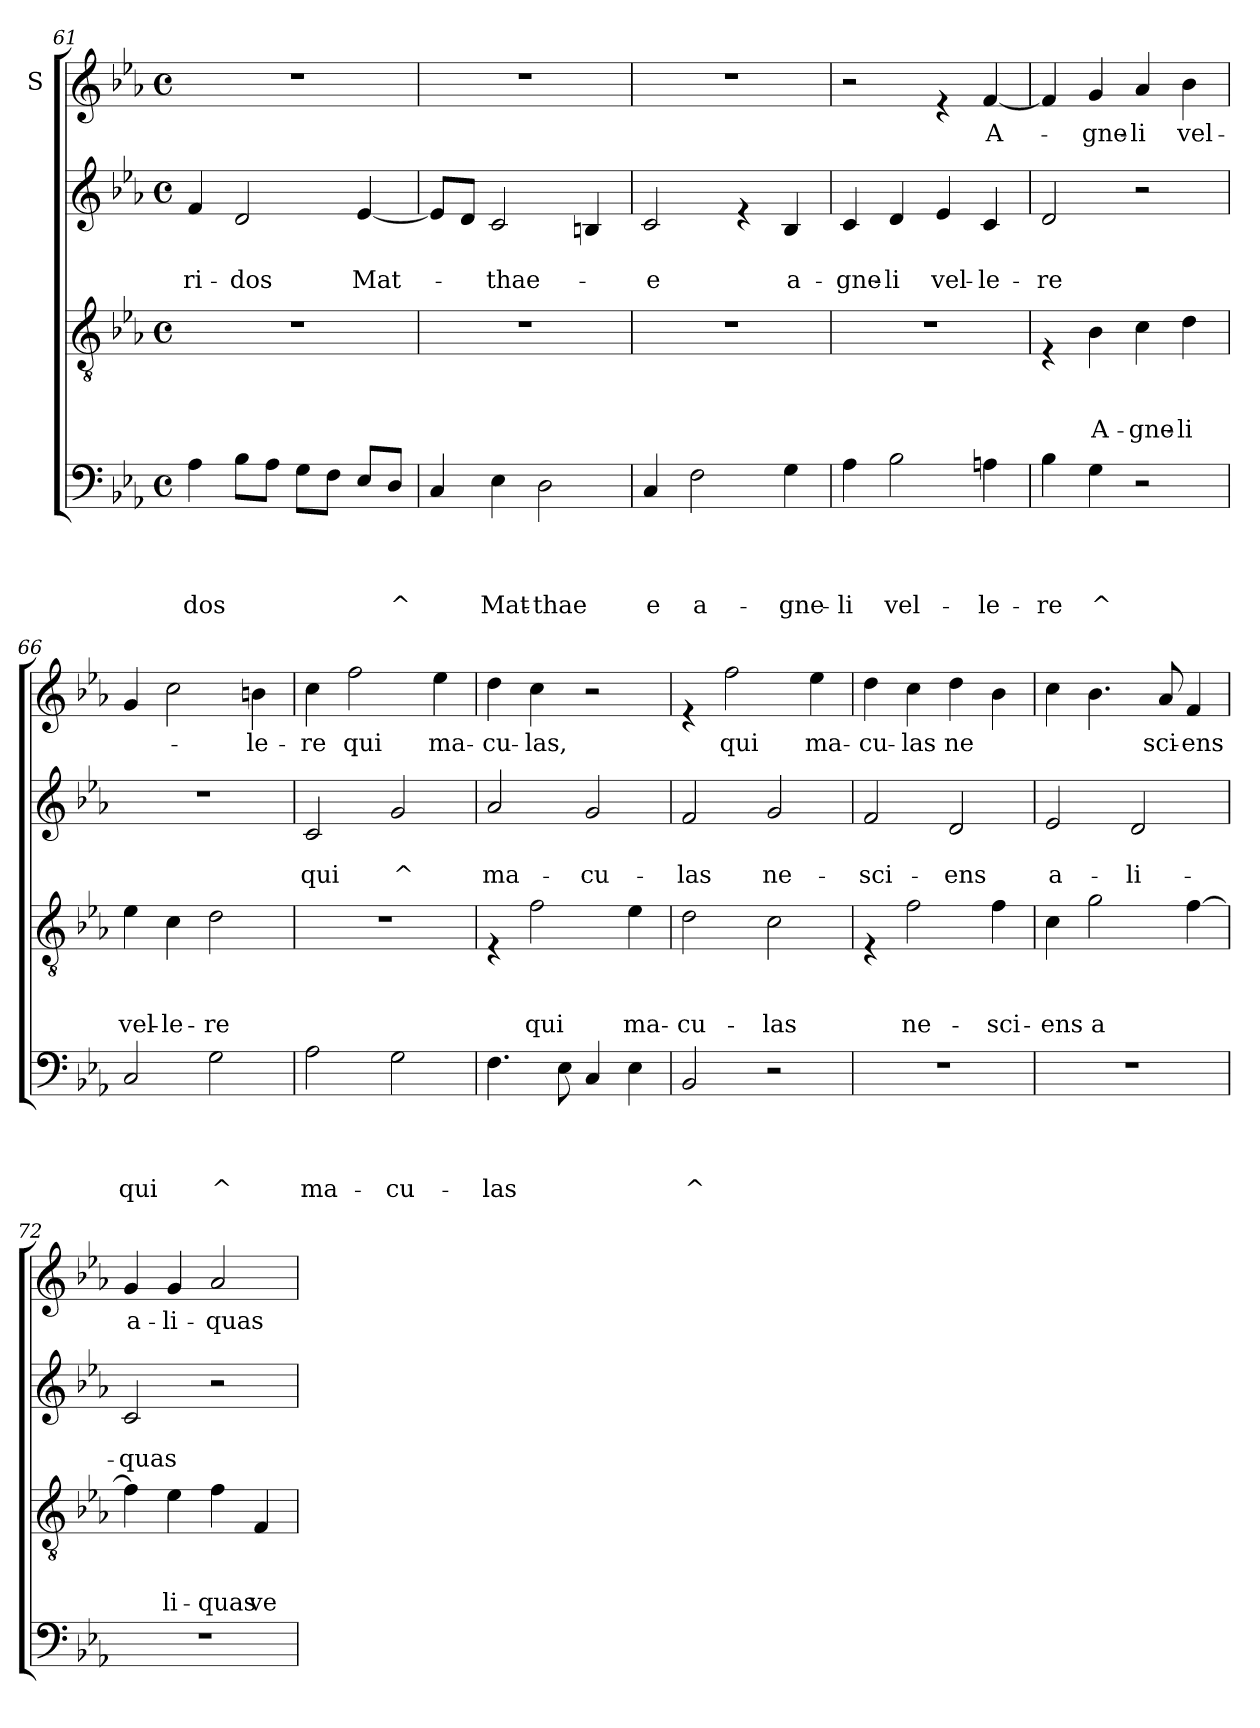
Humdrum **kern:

**kern	**text	**text	**text	**text	**kern	**text	**text	**text	**kern	**text	**text	**kern	**text
*part4	*part4	*part4	*part4	*part4	*part3	*part3	*part3	*part3	*part2	*part2	*part2	*part1	*part1
*staff4	*staff4	*staff4	*staff4	*staff4	*staff3	*staff3	*staff3	*staff3	*staff2	*staff2	*staff2	*staff1	*staff1
*	*	*	*	*	*	*	*	*	*	*	*	*I"S	*
*clefF4	*	*	*	*	*clefGv2	*	*	*	*clefG2	*	*	*clefG2	*
*k[b-e-a-]	*	*	*	*	*k[b-e-a-]	*	*	*	*k[b-e-a-]	*	*	*k[b-e-a-]	*
*E-:	*	*	*	*	*E-:	*	*	*	*E-:	*	*	*E-:	*
*M4/4	*	*	*	*	*M4/4	*	*	*	*M4/4	*	*	*M4/4	*
*met(c)	*	*	*	*	*met(c)	*	*	*	*met(c)	*	*	*met(c)	*
=61	=61	=61	=61	=61	=61	=61	=61	=61	=61	=61	=61	=61	=61
!	!	!	!	!LO:LY:b	!	!	!	!	!	!	!LO:LY:b	!	!
4A-\	.	.	.	-dos	1r	.	.	.	4f/	.	-ri-	1r	.
!	!	!	!	!	!	!	!	!	!	!	!LO:LY:b	!	!
8B-\L	.	.	.	.	.	.	.	.	2d/	.	-dos	.	.
8A-\J	.	.	.	.	.	.	.	.	.	.	.	.	.
8G\L	.	.	.	.	.	.	.	.	.	.	.	.	.
8F\J	.	.	.	.	.	.	.	.	.	.	.	.	.
!	!	!	!	!	!	!	!	!	!	!	!LO:LY:b	!	!
8E-/L	.	.	.	.	.	.	.	.	[<4e-/	.	Mat-	.	.
!	!	!	!	!LO:LY:b	!	!	!	!	!	!	!	!	!
8D/J	.	.	.	^	.	.	.	.	.	.	.	.	.
!!LO:PB:g=z
=62	=62	=62	=62	=62	=62	=62	=62	=62	=62	=62	=62	=62	=62
4C/	.	.	.	.	1r	.	.	.	8e-/L]	.	.	1r	.
.	.	.	.	.	.	.	.	.	8d/J	.	.	.	.
!	!	!	!	!LO:LY:b	!	!	!	!	!	!	!LO:LY:b	!	!
4E-\	.	.	.	Mat-	.	.	.	.	2c/	.	-thae-	.	.
!	!	!	!	!LO:LY:b	!	!	!	!	!	!	!	!	!
2D\	.	.	.	-thae	.	.	.	.	.	.	.	.	.
.	.	.	.	.	.	.	.	.	4Bn/	.	.	.	.
=63	=63	=63	=63	=63	=63	=63	=63	=63	=63	=63	=63	=63	=63
!	!	!	!	!LO:LY:b	!	!	!	!	!	!	!LO:LY:b	!	!
4C/	.	.	.	e	1r	.	.	.	2c/	.	-e	1r	.
!	!	!	!	!LO:LY:b	!	!	!	!	!	!	!	!	!
2F\	.	.	.	a-	.	.	.	.	.	.	.	.	.
.	.	.	.	.	.	.	.	.	4re	.	.	.	.
!	!	!	!	!LO:LY:b	!	!	!	!	!	!	!LO:LY:b	!	!
4G\	.	.	.	-gne-	.	.	.	.	4B-/	.	a-	.	.
=64	=64	=64	=64	=64	=64	=64	=64	=64	=64	=64	=64	=64	=64
!	!	!	!	!LO:LY:b	!	!	!	!	!	!	!LO:LY:b	!	!
4A-\	.	.	.	-li	1r	.	.	.	4c/	.	-gne-	2r	.
!	!	!	!	!LO:LY:b	!	!	!	!	!	!	!LO:LY:b	!	!
2B-\	.	.	.	vel-	.	.	.	.	4d/	.	-li	.	.
!	!	!	!	!	!	!	!	!	!	!	!LO:LY:b	!	!
.	.	.	.	.	.	.	.	.	4e-/	.	vel-	4re	.
!	!	!	!	!LO:LY:b	!	!	!	!	!	!	!LO:LY:b	!	!LO:LY:b
4An\	.	.	.	-le-	.	.	.	.	4c/	.	-le-	[<4f/	A-
=65	=65	=65	=65	=65	=65	=65	=65	=65	=65	=65	=65	=65	=65
!	!	!	!	!LO:LY:b	!	!	!	!	!	!	!LO:LY:b	!	!
4B-\	.	.	.	-re	4rE	.	.	.	2d/	.	-re	4f/]	.
!	!	!	!	!LO:LY:b	!	!	!	!LO:LY:b	!	!	!	!	!LO:LY:b
4G\	.	.	.	^	4B-\	.	.	A-	.	.	.	4g/	-gne-
!	!	!	!	!	!	!	!	!LO:LY:b	!	!	!	!	!LO:LY:b
2r	.	.	.	.	4c\	.	.	-gne-	2r	.	.	4a-/	-li
!	!	!	!	!	!	!	!	!LO:LY:b	!	!	!	!	!LO:LY:b
.	.	.	.	.	4d\	.	.	-li	.	.	.	4b-\	vel-
=66	=66	=66	=66	=66	=66	=66	=66	=66	=66	=66	=66	=66	=66
!	!	!	!	!LO:LY:b	!	!	!	!LO:LY:b	!	!	!	!	!
2C/	.	.	.	qui	4e-\	.	.	vel-	1r	.	.	4g/	.
!	!	!	!	!	!	!	!	!LO:LY:b	!	!	!	!	!
.	.	.	.	.	4c\	.	.	-le-	.	.	.	2cc\	.
!	!	!	!	!LO:LY:b	!	!	!	!LO:LY:b	!	!	!	!	!
2G\	.	.	.	^	2d\	.	.	-re	.	.	.	.	.
!	!	!	!	!	!	!	!	!	!	!	!	!	!LO:LY:b
.	.	.	.	.	.	.	.	.	.	.	.	4bn\	-le-
!!LO:LB:g=z
=67	=67	=67	=67	=67	=67	=67	=67	=67	=67	=67	=67	=67	=67
!	!	!	!	!LO:LY:b	!	!	!	!	!	!	!LO:LY:b	!	!LO:LY:b
2A-\	.	.	.	ma-	1r	.	.	.	2c/	.	qui	4cc\	-re
!	!	!	!	!	!	!	!	!	!	!	!	!	!LO:LY:b
.	.	.	.	.	.	.	.	.	.	.	.	2ff\	qui
!	!	!	!	!LO:LY:b	!	!	!	!	!	!	!LO:LY:b	!	!
2G\	.	.	.	-cu-	.	.	.	.	2g/	.	^	.	.
!	!	!	!	!	!	!	!	!	!	!	!	!	!LO:LY:b
.	.	.	.	.	.	.	.	.	.	.	.	4ee-\	ma-
=68	=68	=68	=68	=68	=68	=68	=68	=68	=68	=68	=68	=68	=68
!	!	!	!	!LO:LY:b	!	!	!	!	!	!	!LO:LY:b	!	!LO:LY:b
4.F\	.	.	.	-las	4rE	.	.	.	2a-/	.	ma-	4dd\	-cu-
!	!	!	!	!	!	!	!	!LO:LY:b	!	!	!	!	!LO:LY:b
.	.	.	.	.	2f\	.	.	qui	.	.	.	4cc\	-las,
8E-\	.	.	.	.	.	.	.	.	.	.	.	.	.
!	!	!	!	!	!	!	!	!	!	!	!LO:LY:b	!	!
4C/	.	.	.	.	.	.	.	.	2g/	.	-cu-	2r	.
!	!	!	!	!	!	!	!	!LO:LY:b	!	!	!	!	!
4E-\	.	.	.	.	4e-\	.	.	ma-	.	.	.	.	.
=69	=69	=69	=69	=69	=69	=69	=69	=69	=69	=69	=69	=69	=69
!	!	!	!	!LO:LY:b	!	!	!	!LO:LY:b	!	!	!LO:LY:b	!	!
2BB-/	.	.	.	^	2d\	.	.	-cu-	2f/	.	-las	4re	.
!	!	!	!	!	!	!	!	!	!	!	!	!	!LO:LY:b
.	.	.	.	.	.	.	.	.	.	.	.	2ff\	qui
!	!	!	!	!	!	!	!	!LO:LY:b	!	!	!LO:LY:b	!	!
2r	.	.	.	.	2c\	.	.	-las	2g/	.	ne-	.	.
!	!	!	!	!	!	!	!	!	!	!	!	!	!LO:LY:b
.	.	.	.	.	.	.	.	.	.	.	.	4ee-\	ma-
=70	=70	=70	=70	=70	=70	=70	=70	=70	=70	=70	=70	=70	=70
!	!	!	!	!	!	!	!	!	!	!	!LO:LY:b	!	!LO:LY:b
1r	.	.	.	.	4rE	.	.	.	2f/	.	-sci-	4dd\	-cu-
!	!	!	!	!	!	!	!	!LO:LY:b	!	!	!	!	!LO:LY:b
.	.	.	.	.	2f\	.	.	ne-	.	.	.	4cc\	-las
!	!	!	!	!	!	!	!	!	!	!	!LO:LY:b	!	!LO:LY:b
.	.	.	.	.	.	.	.	.	2d/	.	-ens	4dd\	ne
!	!	!	!	!	!	!	!	!LO:LY:b	!	!	!	!	!
.	.	.	.	.	4f\	.	.	-sci-	.	.	.	4b-\	.
=71	=71	=71	=71	=71	=71	=71	=71	=71	=71	=71	=71	=71	=71
!	!	!	!	!	!	!	!	!LO:LY:b	!	!	!LO:LY:b	!	!
1r	.	.	.	.	4c\	.	.	-ens	2e-/	.	a-	4cc\	.
!	!	!	!	!	!	!	!	!LO:LY:b	!	!	!	!	!
.	.	.	.	.	2g\	.	.	a	.	.	.	4.b-\	.
!	!	!	!	!	!	!	!	!	!	!	!LO:LY:b	!	!
.	.	.	.	.	.	.	.	.	2d/	.	-li-	.	.
!	!	!	!	!	!	!	!	!	!	!	!	!	!LO:LY:b
.	.	.	.	.	.	.	.	.	.	.	.	8a-/	sci-
!	!	!	!	!	!	!	!	!	!	!	!	!	!LO:LY:b
.	.	.	.	.	[>4f\	.	.	.	.	.	.	4f/	-ens
!!LO:LB:g=z
=72	=72	=72	=72	=72	=72	=72	=72	=72	=72	=72	=72	=72	=72
!	!	!	!	!	!	!	!	!	!	!	!LO:LY:b	!	!LO:LY:b
1r	.	.	.	.	4f\]	.	.	.	2c/	.	-quas	4g/	a-
!	!	!	!	!	!	!	!	!LO:LY:b	!	!	!	!	!LO:LY:b
.	.	.	.	.	4e-\	.	.	li-	.	.	.	4g/	-li-
!	!	!	!	!	!	!	!	!LO:LY:b	!	!	!	!	!LO:LY:b
.	.	.	.	.	4f\	.	.	-quas	2r	.	.	2a-/	-quas
!	!	!	!	!	!	!	!	!LO:LY:b	!	!	!	!	!
.	.	.	.	.	4F/	.	.	ve-	.	.	.	.	.
=	=	=	=	=	=	=	=	=	=	=	=	=	=
*-	*-	*-	*-	*-	*-	*-	*-	*-	*-	*-	*-	*-	*-
